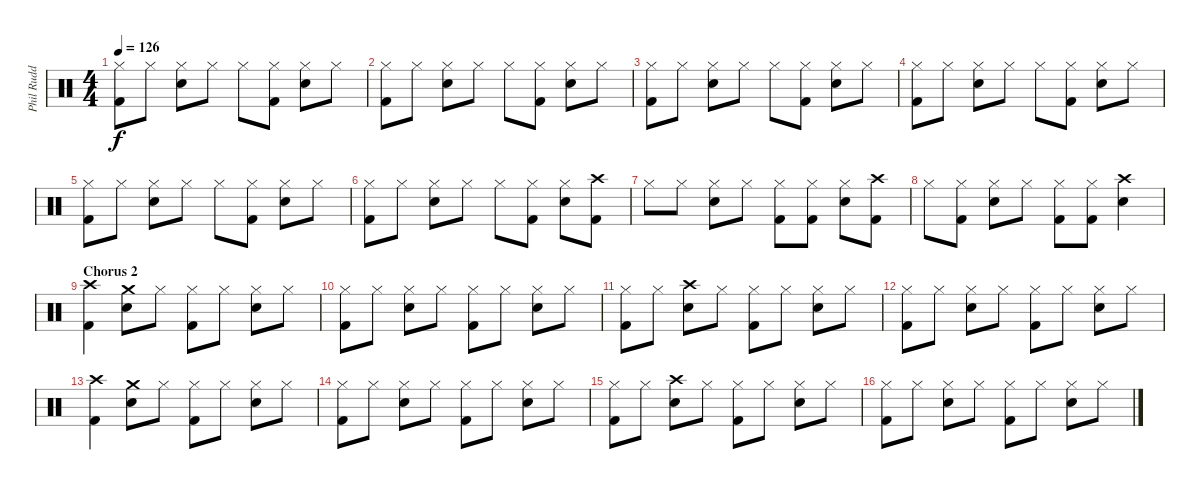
\track ("Phil Rudd (Drums)" "Phil Rudd ") {instrument percussion}
\staff {score}
\articulation defaults
\ts (4 4)
\tempo 126
\clef neutral
\ks c
("Hi-Hat (closed)" "Kick (hit) 2").8{dy f} "Hi-Hat (closed)".8 ("Hi-Hat (closed)" "Snare (hit) 2").8 "Hi-Hat (closed)".8 "Hi-Hat (closed)".8 ("Hi-Hat (closed)" "Kick (hit) 2").8 ("Hi-Hat (closed)" "Snare (hit) 2").8 "Hi-Hat (closed)".8 |
("Hi-Hat (closed)" "Kick (hit) 2").8 "Hi-Hat (closed)".8 ("Hi-Hat (closed)" "Snare (hit) 2").8 "Hi-Hat (closed)".8 "Hi-Hat (closed)".8 ("Hi-Hat (closed)" "Kick (hit) 2").8 ("Hi-Hat (closed)" "Snare (hit) 2").8 "Hi-Hat (closed)".8 |
("Hi-Hat (closed)" "Kick (hit) 2").8 "Hi-Hat (closed)".8 ("Hi-Hat (closed)" "Snare (hit) 2").8 "Hi-Hat (closed)".8 "Hi-Hat (closed)".8 ("Hi-Hat (closed)" "Kick (hit) 2").8 ("Hi-Hat (closed)" "Snare (hit) 2").8 "Hi-Hat (closed)".8 |
("Hi-Hat (closed)" "Kick (hit) 2").8 "Hi-Hat (closed)".8 ("Hi-Hat (closed)" "Snare (hit) 2").8 "Hi-Hat (closed)".8 "Hi-Hat (closed)".8 ("Hi-Hat (closed)" "Kick (hit) 2").8 ("Hi-Hat (closed)" "Snare (hit) 2").8 "Hi-Hat (closed)".8 |
("Hi-Hat (closed)" "Kick (hit) 2").8 "Hi-Hat (closed)".8 ("Hi-Hat (closed)" "Snare (hit) 2").8 "Hi-Hat (closed)".8 "Hi-Hat (closed)".8 ("Hi-Hat (closed)" "Kick (hit) 2").8 ("Hi-Hat (closed)" "Snare (hit) 2").8 "Hi-Hat (closed)".8 |
("Hi-Hat (closed)" "Kick (hit) 2").8 "Hi-Hat (closed)".8 ("Hi-Hat (closed)" "Snare (hit) 2").8 "Hi-Hat (closed)".8 "Hi-Hat (closed)".8 ("Hi-Hat (closed)" "Kick (hit) 2").8 ("Hi-Hat (closed)" "Snare (hit) 2").8 ("Crash high (hit)" "Kick (hit) 2").8 |
"Hi-Hat (closed)".8 "Hi-Hat (closed)".8 ("Hi-Hat (closed)" "Snare (hit) 2").8 "Hi-Hat (closed)".8 ("Hi-Hat (closed)" "Kick (hit) 2").8 ("Hi-Hat (closed)" "Kick (hit) 2").8 ("Hi-Hat (closed)" "Snare (hit) 2").8 ("Crash high (hit)" "Kick (hit) 2").8 |
"Hi-Hat (closed)".8 ("Hi-Hat (closed)" "Kick (hit) 2").8 ("Hi-Hat (closed)" "Snare (hit) 2").8 "Hi-Hat (closed)".8 ("Hi-Hat (closed)" "Kick (hit) 2").8 ("Hi-Hat (closed)" "Kick (hit) 2").8 ("Crash high (hit)" "Snare (hit) 2").4 |
\section ("" "Chorus 2")
("Crash high (hit)" "Kick (hit) 2").4 ("Crash medium (hit)" "Snare (hit) 2").8 "Hi-Hat (closed)".8 ("Hi-Hat (closed)" "Kick (hit) 2").8 "Hi-Hat (closed)".8 ("Hi-Hat (closed)" "Snare (hit) 2").8 "Hi-Hat (closed)".8 |
("Hi-Hat (closed)" "Kick (hit) 2").8 "Hi-Hat (closed)".8 ("Hi-Hat (closed)" "Snare (hit) 2").8 "Hi-Hat (closed)".8 ("Hi-Hat (closed)" "Kick (hit) 2").8 "Hi-Hat (closed)".8 ("Hi-Hat (closed)" "Snare (hit) 2").8 "Hi-Hat (closed)".8 |
("Hi-Hat (closed)" "Kick (hit) 2").8 "Hi-Hat (closed)".8 ("Crash high (hit)" "Snare (hit) 2").8 "Hi-Hat (closed)".8 ("Hi-Hat (closed)" "Kick (hit) 2").8 "Hi-Hat (closed)".8 ("Hi-Hat (closed)" "Snare (hit) 2").8 "Hi-Hat (closed)".8 |
("Hi-Hat (closed)" "Kick (hit) 2").8 "Hi-Hat (closed)".8 ("Hi-Hat (closed)" "Snare (hit) 2").8 "Hi-Hat (closed)".8 ("Hi-Hat (closed)" "Kick (hit) 2").8 "Hi-Hat (closed)".8 ("Hi-Hat (closed)" "Snare (hit) 2").8 "Hi-Hat (closed)".8 |
("Crash high (hit)" "Kick (hit) 2").4 ("Crash medium (hit)" "Snare (hit) 2").8 "Hi-Hat (closed)".8 ("Hi-Hat (closed)" "Kick (hit) 2").8 "Hi-Hat (closed)".8 ("Hi-Hat (closed)" "Snare (hit) 2").8 "Hi-Hat (closed)".8 |
("Hi-Hat (closed)" "Kick (hit) 2").8 "Hi-Hat (closed)".8 ("Hi-Hat (closed)" "Snare (hit) 2").8 "Hi-Hat (closed)".8 ("Hi-Hat (closed)" "Kick (hit) 2").8 "Hi-Hat (closed)".8 ("Hi-Hat (closed)" "Snare (hit) 2").8 "Hi-Hat (closed)".8 |
("Hi-Hat (closed)" "Kick (hit) 2").8 "Hi-Hat (closed)".8 ("Crash high (hit)" "Snare (hit) 2").8 "Hi-Hat (closed)".8 ("Hi-Hat (closed)" "Kick (hit) 2").8 "Hi-Hat (closed)".8 ("Hi-Hat (closed)" "Snare (hit) 2").8 "Hi-Hat (closed)".8 |
("Hi-Hat (closed)" "Kick (hit) 2").8 "Hi-Hat (closed)".8 ("Hi-Hat (closed)" "Snare (hit) 2").8 "Hi-Hat (closed)".8 ("Hi-Hat (closed)" "Kick (hit) 2").8 "Hi-Hat (closed)".8 ("Hi-Hat (closed)" "Snare (hit) 2").8 "Hi-Hat (closed)".8
